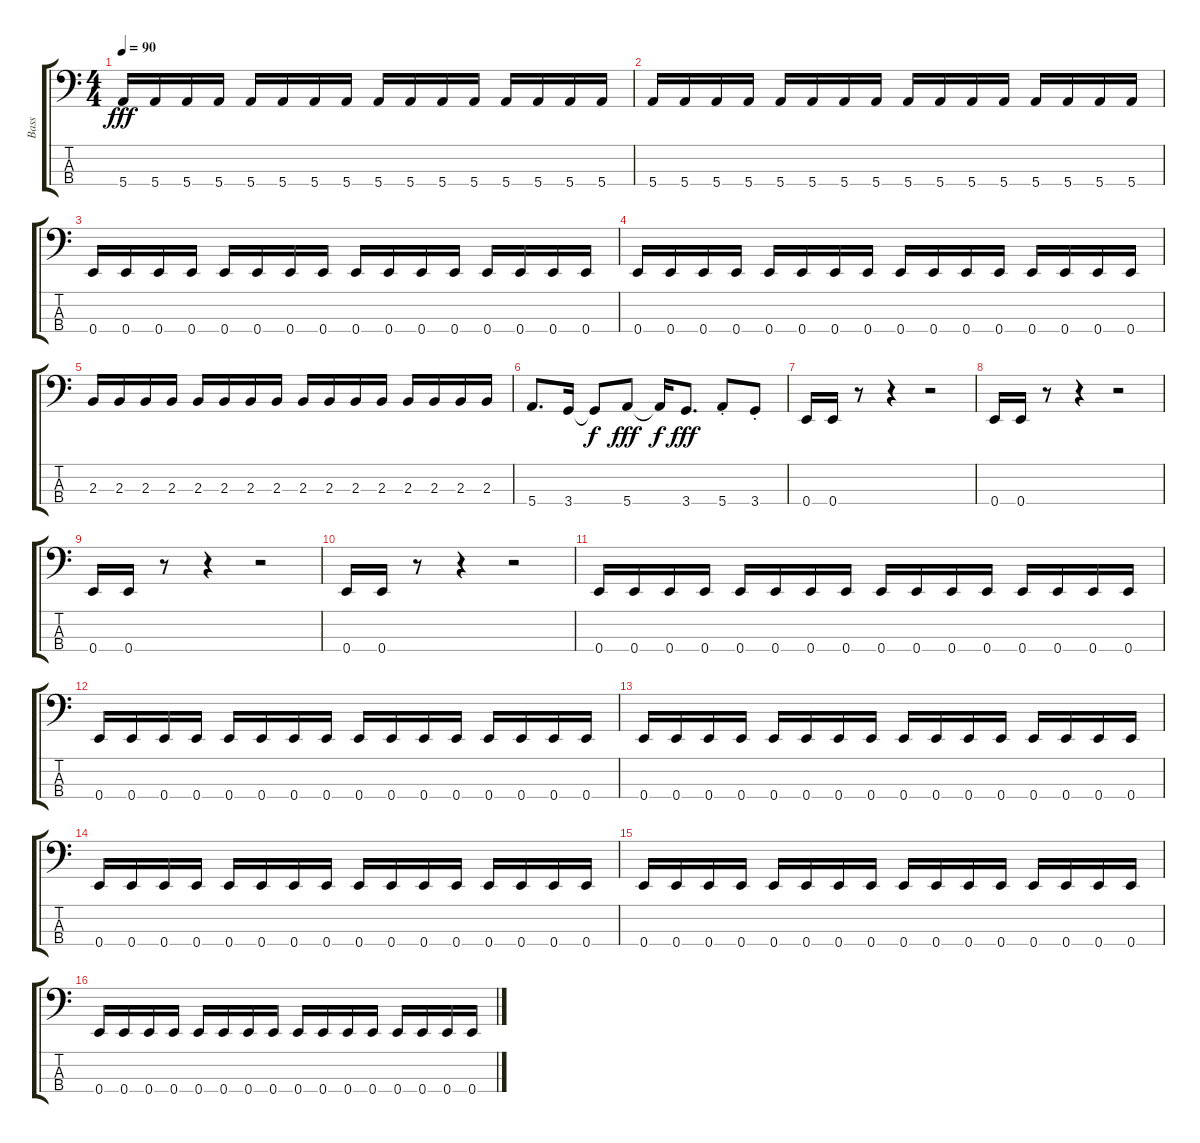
\track ("Bass" "Bass") {instrument electricbasspick}
\staff {score tabs}
\tuning (G2 D2 A1 E1) {hide}
\ts (4 4)
\tempo 90
\clef f4
\ks c
5.4.16{dy fff} 5.4.16 5.4.16 5.4.16 5.4.16 5.4.16 5.4.16 5.4.16 5.4.16 5.4.16 5.4.16 5.4.16 5.4.16 5.4.16 5.4.16 5.4.16 |
5.4.16 5.4.16 5.4.16 5.4.16 5.4.16 5.4.16 5.4.16 5.4.16 5.4.16 5.4.16 5.4.16 5.4.16 5.4.16 5.4.16 5.4.16 5.4.16 |
0.4.16 0.4.16 0.4.16 0.4.16 0.4.16 0.4.16 0.4.16 0.4.16 0.4.16 0.4.16 0.4.16 0.4.16 0.4.16 0.4.16 0.4.16 0.4.16 |
0.4.16 0.4.16 0.4.16 0.4.16 0.4.16 0.4.16 0.4.16 0.4.16 0.4.16 0.4.16 0.4.16 0.4.16 0.4.16 0.4.16 0.4.16 0.4.16 |
2.3.16 2.3.16 2.3.16 2.3.16 2.3.16 2.3.16 2.3.16 2.3.16 2.3.16 2.3.16 2.3.16 2.3.16 2.3.16 2.3.16 2.3.16 2.3.16 |
5.4.8{d} 3.4.16 3.4{t}.8{dy f} 5.4.8{dy fff} 5.4{t}.16{dy f} 3.4.8{d dy fff} 5.4{st}.8 3.4{st}.8 |
0.4.16 0.4.16 r.8 r.4 r.2 |
0.4.16 0.4.16 r.8 r.4 r.2 |
0.4.16 0.4.16 r.8 r.4 r.2 |
0.4.16 0.4.16 r.8 r.4 r.2 |
0.4.16 0.4.16 0.4.16 0.4.16 0.4.16 0.4.16 0.4.16 0.4.16 0.4.16 0.4.16 0.4.16 0.4.16 0.4.16 0.4.16 0.4.16 0.4.16 |
0.4.16 0.4.16 0.4.16 0.4.16 0.4.16 0.4.16 0.4.16 0.4.16 0.4.16 0.4.16 0.4.16 0.4.16 0.4.16 0.4.16 0.4.16 0.4.16 |
0.4.16 0.4.16 0.4.16 0.4.16 0.4.16 0.4.16 0.4.16 0.4.16 0.4.16 0.4.16 0.4.16 0.4.16 0.4.16 0.4.16 0.4.16 0.4.16 |
0.4.16 0.4.16 0.4.16 0.4.16 0.4.16 0.4.16 0.4.16 0.4.16 0.4.16 0.4.16 0.4.16 0.4.16 0.4.16 0.4.16 0.4.16 0.4.16 |
0.4.16 0.4.16 0.4.16 0.4.16 0.4.16 0.4.16 0.4.16 0.4.16 0.4.16 0.4.16 0.4.16 0.4.16 0.4.16 0.4.16 0.4.16 0.4.16 |
0.4.16 0.4.16 0.4.16 0.4.16 0.4.16 0.4.16 0.4.16 0.4.16 0.4.16 0.4.16 0.4.16 0.4.16 0.4.16 0.4.16 0.4.16 0.4.16
